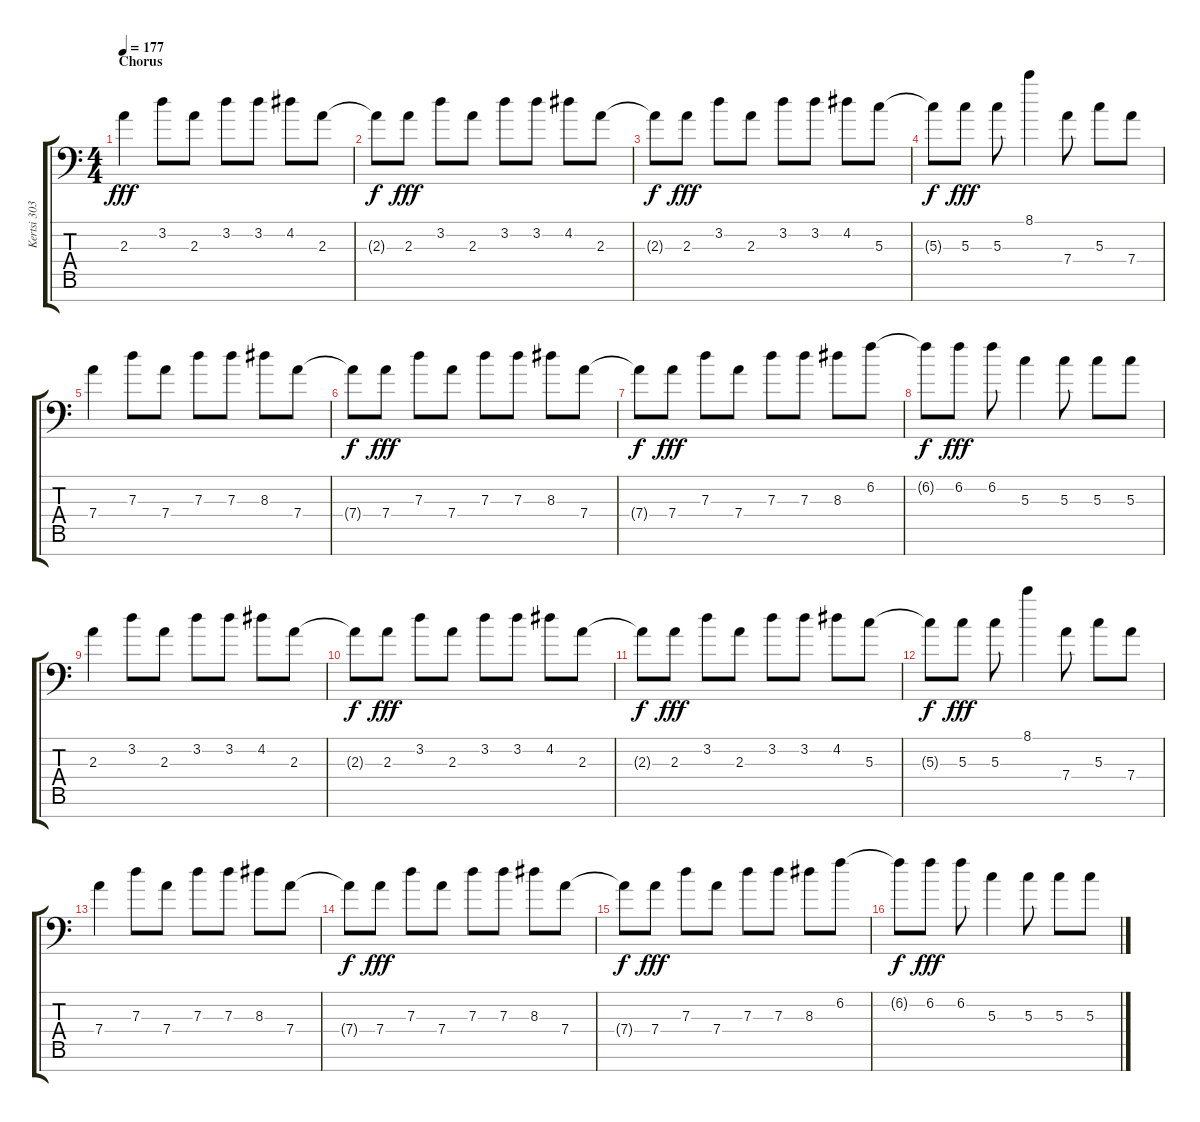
\track ("Kertsi 303" "Kertsi 303") {instrument synthbass1}
\staff {score tabs}
\tuning (E4 B3 G3 D3 A2 E2 C-1) {hide}
\ts (4 4)
\section ("" "Chorus")
\tempo 177
\clef f4
\ks c
2.3.4{dy fff} 3.2.8 2.3.8 3.2.8 3.2.8 4.2.8 2.3.8 |
2.3{t}.8{dy f} 2.3.8{dy fff} 3.2.8 2.3.8 3.2.8 3.2.8 4.2.8 2.3.8 |
2.3{t}.8{dy f} 2.3.8{dy fff} 3.2.8 2.3.8 3.2.8 3.2.8 4.2.8 5.3.8 |
5.3{t}.8{dy f} 5.3.8{dy fff} 5.3.8 8.1.4 7.4.8 5.3.8 7.4.8 |
7.4.4 7.3.8 7.4.8 7.3.8 7.3.8 8.3.8 7.4.8 |
7.4{t}.8{dy f} 7.4.8{dy fff} 7.3.8 7.4.8 7.3.8 7.3.8 8.3.8 7.4.8 |
7.4{t}.8{dy f} 7.4.8{dy fff} 7.3.8 7.4.8 7.3.8 7.3.8 8.3.8 6.2.8 |
6.2{t}.8{dy f} 6.2.8{dy fff} 6.2.8 5.3.4 5.3.8 5.3.8 5.3.8 |
2.3.4 3.2.8 2.3.8 3.2.8 3.2.8 4.2.8 2.3.8 |
2.3{t}.8{dy f} 2.3.8{dy fff} 3.2.8 2.3.8 3.2.8 3.2.8 4.2.8 2.3.8 |
2.3{t}.8{dy f} 2.3.8{dy fff} 3.2.8 2.3.8 3.2.8 3.2.8 4.2.8 5.3.8 |
5.3{t}.8{dy f} 5.3.8{dy fff} 5.3.8 8.1.4 7.4.8 5.3.8 7.4.8 |
7.4.4 7.3.8 7.4.8 7.3.8 7.3.8 8.3.8 7.4.8 |
7.4{t}.8{dy f} 7.4.8{dy fff} 7.3.8 7.4.8 7.3.8 7.3.8 8.3.8 7.4.8 |
7.4{t}.8{dy f} 7.4.8{dy fff} 7.3.8 7.4.8 7.3.8 7.3.8 8.3.8 6.2.8 |
6.2{t}.8{dy f} 6.2.8{dy fff} 6.2.8 5.3.4 5.3.8 5.3.8 5.3.8
